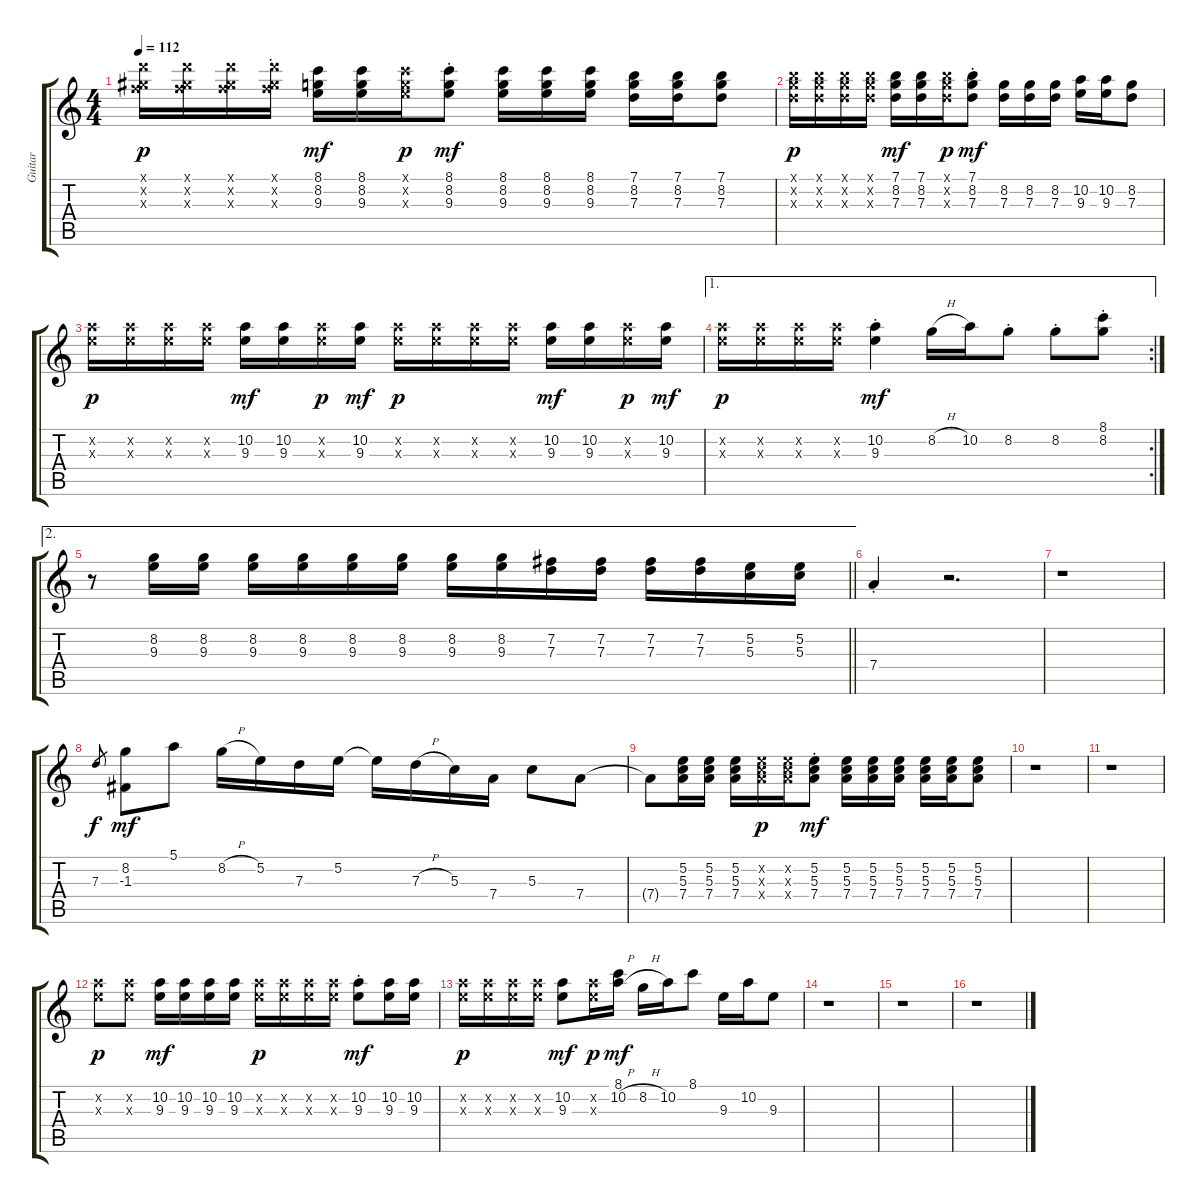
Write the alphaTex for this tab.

\track ("Guitar" "Guitar") {instrument overdrivenguitar}
\staff {score tabs}
\tuning (E4 B3 G3 D3 A2 E2) {hide}
\ts (4 4)
\tempo 112
\clef g2
\ks c
(10.1{x} 9.2{x} 10.3{x}).16{dy p} (10.1{x} 9.2{x} 10.3{x}).16 (10.1{x} 9.2{x} 10.3{x}).16 (10.1{st x} 9.2{st x} 10.3{st x}).16 (8.1 8.2 9.3).16{dy mf} (8.1 8.2 9.3).16 (8.1{x} 8.2{x} 9.3{x}).16{dy p} (8.1{st} 8.2{st} 9.3{st}).8{dy mf} (8.1 8.2 9.3).16 (8.1 8.2 9.3).16 (8.1 8.2 9.3).16 (7.1 8.2 7.3).16 (7.1 8.2 7.3).16 (7.1 8.2 7.3).8 |
(7.1{x} 8.2{x} 7.3{x}).16{dy p} (7.1{x} 8.2{x} 7.3{x}).16 (7.1{x} 8.2{x} 7.3{x}).16 (7.1{x} 8.2{x} 7.3{x}).16 (7.1 8.2 7.3).16{dy mf} (7.1 8.2 7.3).16 (7.1{x} 8.2{x} 7.3{x}).16{dy p} (7.1{st} 8.2{st} 7.3{st}).8{dy mf} (8.2 7.3).16 (8.2 7.3).16 (8.2 7.3).16 (10.2 9.3).16 (10.2 9.3).16 (8.2 7.3).8 |
(10.2{x} 9.3{x}).16{dy p} (10.2{x} 9.3{x}).16 (10.2{x} 9.3{x}).16 (10.2{x} 9.3{x}).16 (10.2 9.3).16{dy mf} (10.2 9.3).16 (10.2{x} 9.3{x}).16{dy p} (10.2 9.3).16{dy mf} (10.2{x} 9.3{x}).16{dy p} (10.2{x} 9.3{x}).16 (10.2{x} 9.3{x}).16 (10.2{x} 9.3{x}).16 (10.2 9.3).16{dy mf} (10.2 9.3).16 (10.2{x} 9.3{x}).16{dy p} (10.2 9.3).16{dy mf} |
\ae 1
\rc 2
(10.2{x} 9.3{x}).16{dy p} (10.2{x} 9.3{x}).16 (10.2{x} 9.3{x}).16 (10.2{x} 9.3{x}).16 (10.2{st} 9.3{st}).4{dy mf} 8.2{h}.16 10.2.16 8.2{st}.8 8.2{st}.8 (8.1{st} 8.2{st}).8 |
\ae 2
\barLineRight lightlight
r.8 (8.2 9.3).16 (8.2 9.3).16 (8.2 9.3).16 (8.2 9.3).16 (8.2 9.3).16 (8.2 9.3).16 (8.2 9.3).16 (8.2 9.3).16 (7.2 7.3).16 (7.2 7.3).16 (7.2 7.3).16 (7.2 7.3).16 (5.2 5.3).16 (5.2 5.3).16 |
7.4{st}.4 r.2{d} |
r.1 |
7.3.8{gr dy f} (8.2 -1.3).8{dy mf} 5.1.8 8.2{h}.16 5.2.16 7.3.16 5.2.16 5.2{t}.16 7.3{h}.16 5.3.16 7.4.16 5.3.8 7.4.8 |
7.4{t}.8 (5.2 5.3 7.4).16 (5.2 5.3 7.4).16 (5.2 5.3 7.4).16 (5.2{x} 5.3{x} 7.4{x}).16{dy p} (5.2{x} 5.3{x} 7.4{x}).16 (5.2{st} 5.3{st} 7.4{st}).8{dy mf} (5.2 5.3 7.4).16 (5.2 5.3 7.4).16 (5.2 5.3 7.4).16 (5.2 5.3 7.4).16 (5.2 5.3 7.4).16 (5.2 5.3 7.4).8 |
r.1 |
r.1 |
(10.2{x} 9.3{x}).8{dy p} (10.2{x} 9.3{x}).8 (10.2 9.3).16{dy mf} (10.2 9.3).16 (10.2 9.3).16 (10.2 9.3).16 (10.2{x} 9.3{x}).16{dy p} (10.2{x} 9.3{x}).16 (10.2{x} 9.3{x}).16 (10.2{x} 9.3{x}).16 (10.2{st} 9.3{st}).8{dy mf} (10.2 9.3).16 (10.2 9.3).16 |
(10.2{x} 9.3{x}).16{dy p} (10.2{x} 9.3{x}).16 (10.2{x} 9.3{x}).16 (10.2{x} 9.3{x}).16 (10.2 9.3).8{dy mf} (10.2{x} 9.3{x}).16{dy p} (8.1 10.2{h}).16{dy mf} 8.2{h}.16 10.2.16 8.1.8 9.3.16 10.2.16 9.3.8 |
r.1 |
r.1 |
r.1
